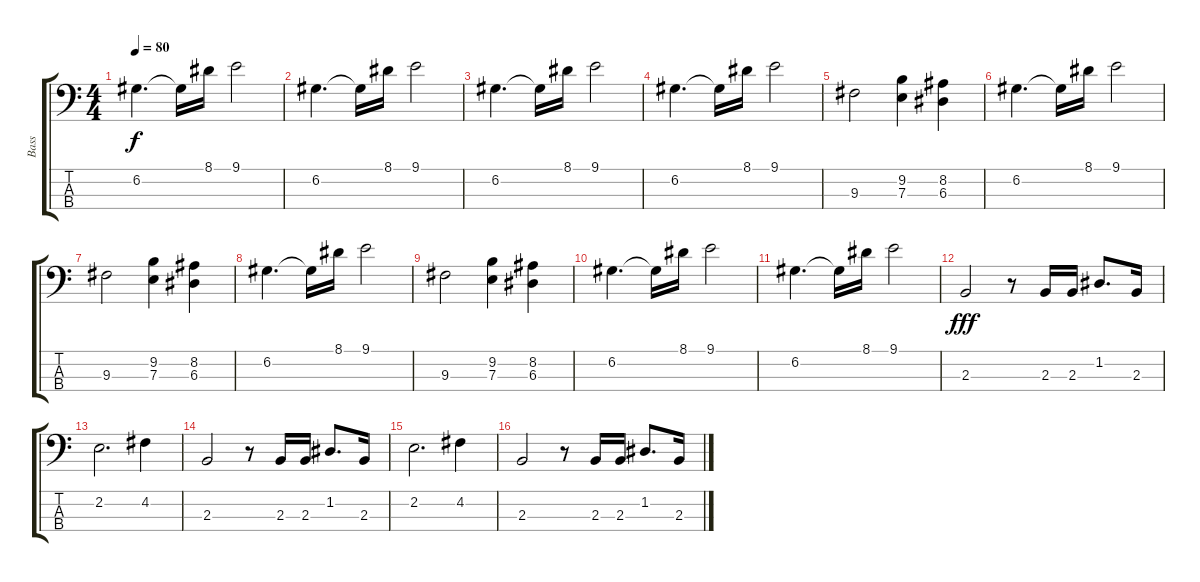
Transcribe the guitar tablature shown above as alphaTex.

\track ("Bass" "Bass") {instrument acousticbass}
\staff {score tabs}
\tuning (G2 D2 A1 E1) {hide}
\ts (4 4)
\tempo 80
\clef f4
\ks c
6.2.4{d dy f} 6.2{t}.16 8.1.16 9.1.2 |
6.2.4{d} 6.2{t}.16 8.1.16 9.1.2 |
6.2.4{d} 6.2{t}.16 8.1.16 9.1.2 |
6.2.4{d} 6.2{t}.16 8.1.16 9.1.2 |
9.3.2 (9.2 7.3).4 (8.2 6.3).4 |
6.2.4{d} 6.2{t}.16 8.1.16 9.1.2 |
9.3.2 (9.2 7.3).4 (8.2 6.3).4 |
6.2.4{d} 6.2{t}.16 8.1.16 9.1.2 |
9.3.2 (9.2 7.3).4 (8.2 6.3).4 |
6.2.4{d} 6.2{t}.16 8.1.16 9.1.2 |
6.2.4{d} 6.2{t}.16 8.1.16 9.1.2 |
2.3.2{dy fff} r.8 2.3.16 2.3.16 1.2.8{d} 2.3.16 |
2.2.2{d} 4.2.4 |
2.3.2 r.8 2.3.16 2.3.16 1.2.8{d} 2.3.16 |
2.2.2{d} 4.2.4 |
2.3.2 r.8 2.3.16 2.3.16 1.2.8{d} 2.3.16
